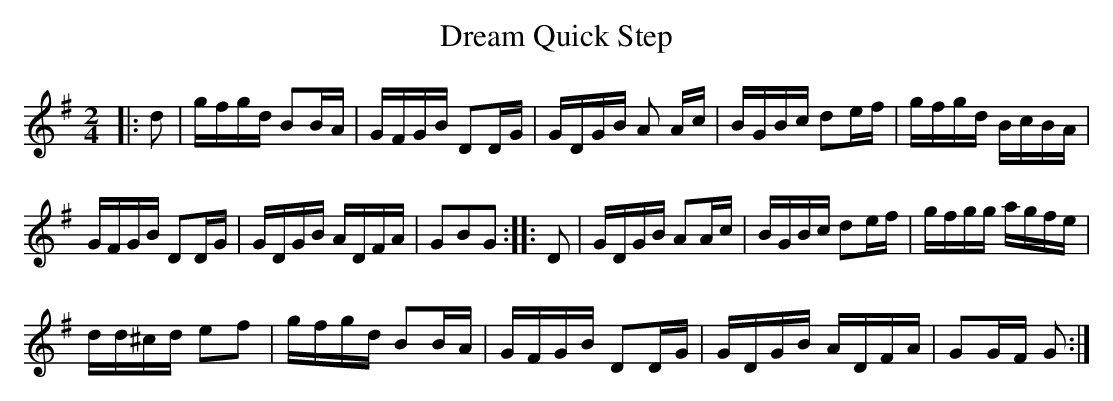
X:1
T:Dream Quick Step
M:2/4
L:1/16
Q:1/4=90
K:G
|:d2|gfgd B2BA|GFGB D2DG|GDGB A2 Ac|BGBc d2ef|gfgd BcBA|
GFGB D2DG|GDGB ADFA|G2B2G2::D2|GDGB A2Ac|BGBc d2ef|gfgg agfe|
dd^cd e2f2|gfgd B2BA|GFGB D2DG|GDGB ADFA|G2GF G2:|
